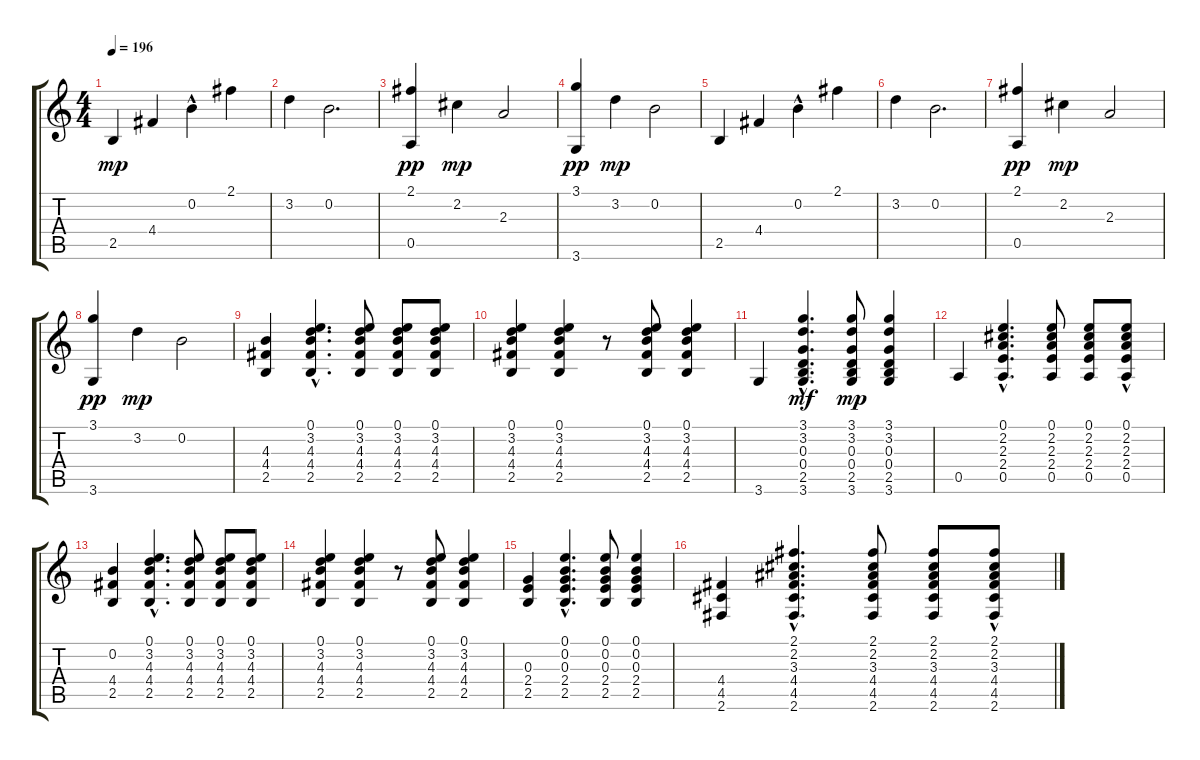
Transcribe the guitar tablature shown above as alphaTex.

\track "" {instrument acousticguitarsteel}
\staff {score tabs}
\tuning (E4 B3 G3 D3 A2 E2) {hide}
\ts (4 4)
\tempo 196
\clef g2
\ks c
2.5.4{dy mp} 4.4.4 0.2{hac}.4 2.1.4 |
3.2.4 0.2.2{d} |
(2.1 0.5).4{dy pp} 2.2.4{dy mp} 2.3.2 |
(3.1 3.6).4{dy pp} 3.2.4{dy mp} 0.2.2 |
2.5.4 4.4.4 0.2{hac}.4 2.1.4 |
3.2.4 0.2.2{d} |
(2.1 0.5).4{dy pp} 2.2.4{dy mp} 2.3.2 |
(3.1 3.6).4{dy pp} 3.2.4{dy mp} 0.2.2 |
(4.3 4.4 2.5).4 (0.1{hac} 3.2{hac} 4.3{hac} 4.4{hac} 2.5{hac}).4{d} (0.1 3.2 4.3 4.4 2.5).8 (0.1 3.2 4.3 4.4 2.5).8 (0.1 3.2 4.3 4.4 2.5).8 |
(0.1 3.2 4.3 4.4 2.5).4 (0.1 3.2 4.3 4.4 2.5).4 r.8 (0.1 3.2 4.3 4.4 2.5).8 (0.1 3.2 4.3 4.4 2.5).4 |
3.6.4 (3.1{hac} 3.2{hac} 0.3{hac} 0.4{hac} 2.5{hac} 3.6{hac}).4{d dy mf} (3.1 3.2 0.3 0.4 2.5 3.6).8{dy mp} (3.1 3.2 0.3 0.4 2.5 3.6).4 |
0.5.4 (0.1{hac} 2.2{hac} 2.3{hac} 2.4{hac} 0.5{hac}).4{d} (0.1 2.2 2.3 2.4 0.5).8 (0.1 2.2 2.3 2.4 0.5).8 (0.1{hac} 2.2{hac} 2.3 2.4 0.5).8 |
(0.2 4.4 2.5).4 (0.1{hac} 3.2{hac} 4.3{hac} 4.4{hac} 2.5{hac}).4{d} (0.1 3.2 4.3 4.4 2.5).8 (0.1 3.2 4.3 4.4 2.5).8 (0.1 3.2 4.3 4.4 2.5).8 |
(0.1 3.2 4.3 4.4 2.5).4 (0.1 3.2 4.3 4.4 2.5).4 r.8 (0.1 3.2 4.3 4.4 2.5).8 (0.1 3.2 4.3 4.4 2.5).4 |
(0.3 2.4 2.5).4 (0.1{hac} 0.2{hac} 0.3{hac} 2.4{hac} 2.5{hac}).4{d} (0.1 0.2 0.3 2.4 2.5).8 (0.1 0.2 0.3 2.4 2.5).4 |
(4.4 4.5 2.6).4 (2.1{hac} 2.2{hac} 3.3{hac} 4.4{hac} 4.5{hac} 2.6{hac}).4{d} (2.1 2.2 3.3 4.4 4.5 2.6).8 (2.1 2.2 3.3 4.4 4.5 2.6).8 (2.1{hac} 2.2{hac} 3.3 4.4 4.5 2.6).8
